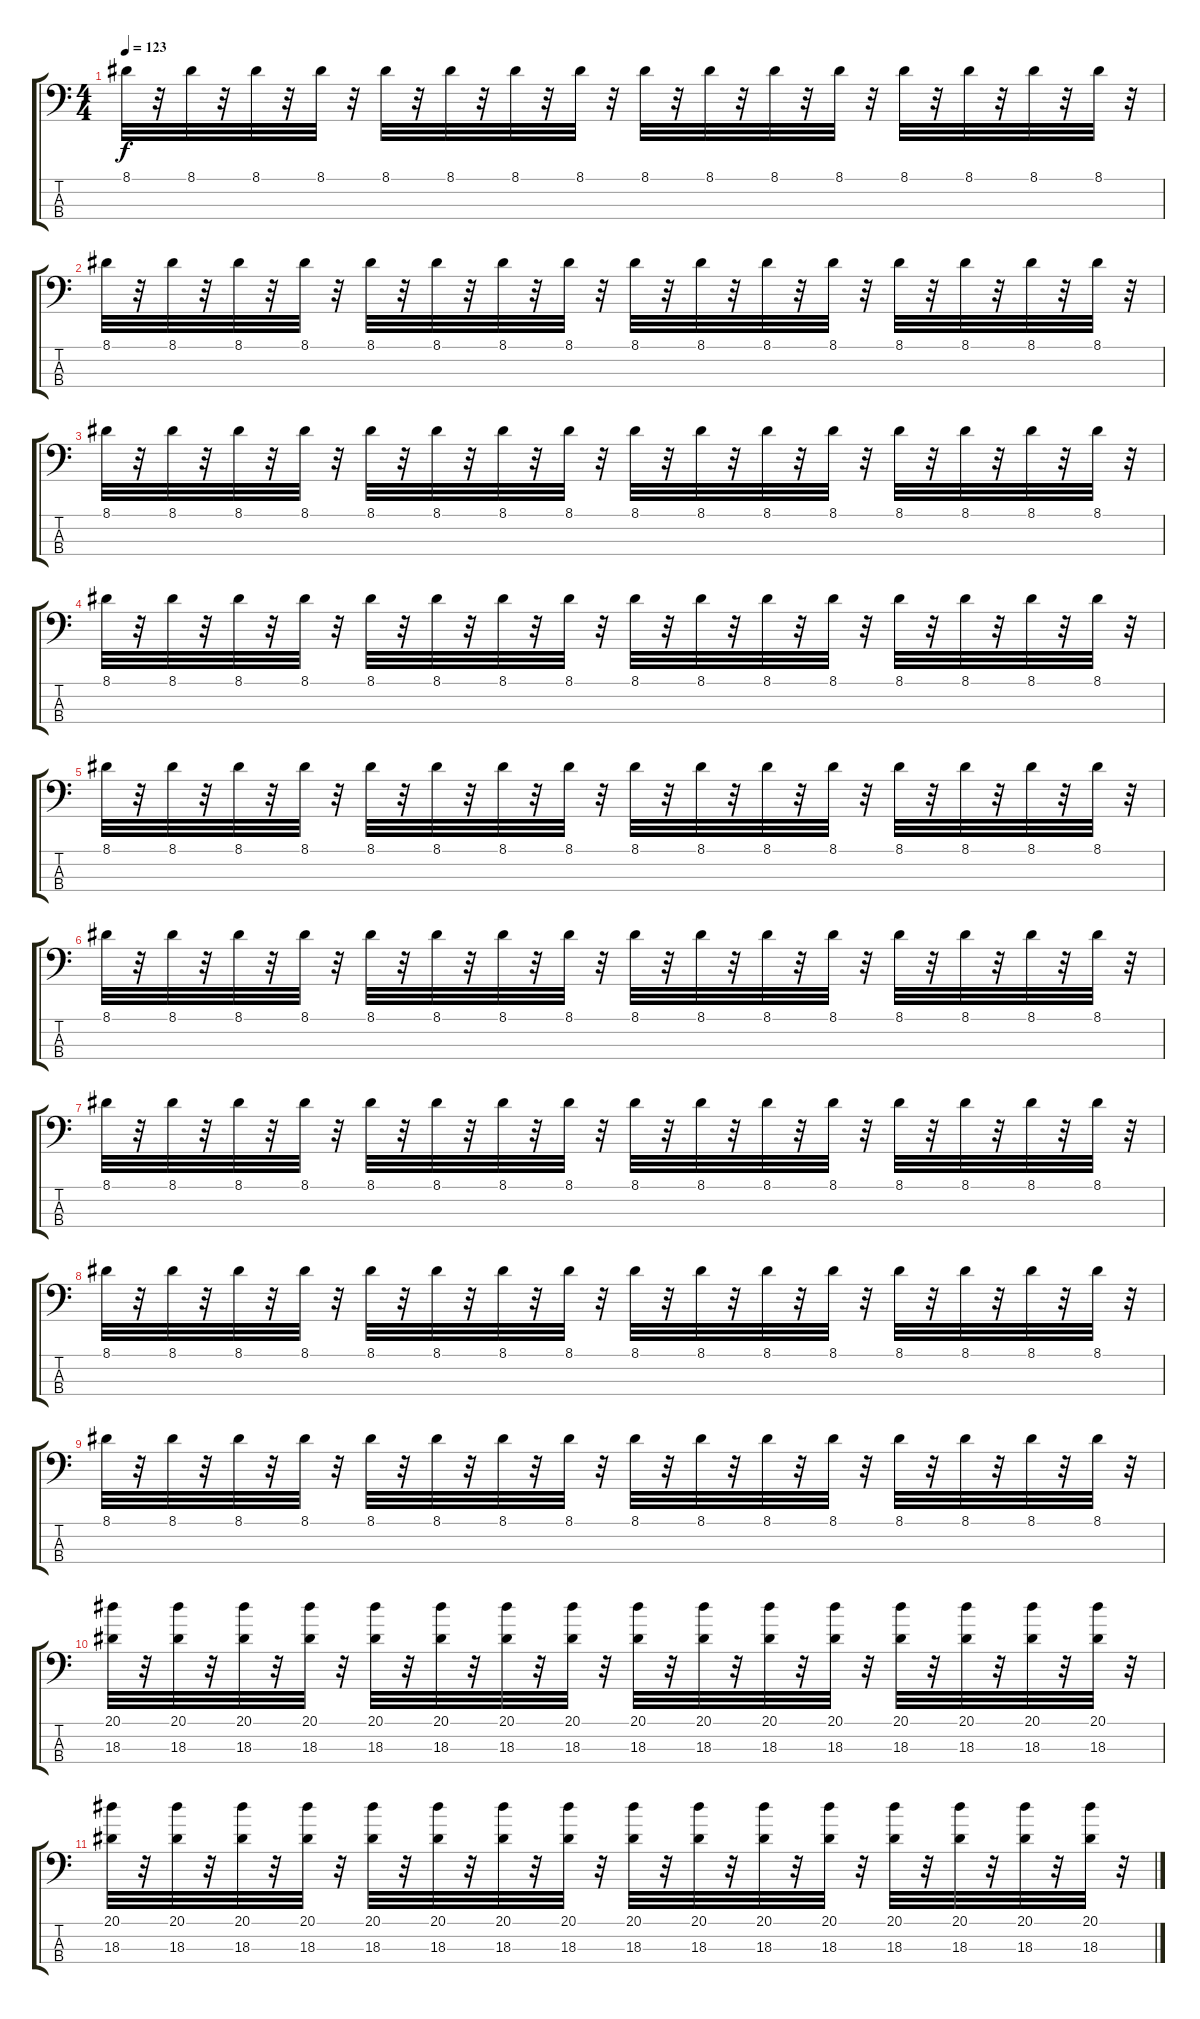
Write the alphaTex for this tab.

\track "" {instrument electricbassfinger}
\staff {score tabs}
\tuning (G2 D2 A1 E1) {hide}
\ts (4 4)
\tempo 123
\clef f4
\ks c
8.1.32{dy f volume 8} r.32 8.1.32 r.32 8.1.32 r.32 8.1.32 r.32 8.1.32 r.32 8.1.32 r.32 8.1.32 r.32 8.1.32 r.32 8.1.32 r.32 8.1.32 r.32 8.1.32 r.32 8.1.32 r.32 8.1.32 r.32 8.1.32 r.32 8.1.32 r.32 8.1.32 r.32 |
8.1.32{volume 8} r.32 8.1.32 r.32 8.1.32 r.32 8.1.32 r.32 8.1.32 r.32 8.1.32 r.32 8.1.32 r.32 8.1.32 r.32 8.1.32 r.32 8.1.32 r.32 8.1.32 r.32 8.1.32 r.32 8.1.32 r.32 8.1.32 r.32 8.1.32 r.32 8.1.32 r.32 |
8.1.32{volume 8} r.32 8.1.32 r.32 8.1.32 r.32 8.1.32 r.32 8.1.32 r.32 8.1.32 r.32 8.1.32 r.32 8.1.32 r.32 8.1.32 r.32 8.1.32 r.32 8.1.32 r.32 8.1.32 r.32 8.1.32 r.32 8.1.32 r.32 8.1.32 r.32 8.1.32 r.32 |
8.1.32{volume 8} r.32 8.1.32 r.32 8.1.32 r.32 8.1.32 r.32 8.1.32 r.32 8.1.32 r.32 8.1.32 r.32 8.1.32 r.32 8.1.32 r.32 8.1.32 r.32 8.1.32 r.32 8.1.32 r.32 8.1.32 r.32 8.1.32 r.32 8.1.32 r.32 8.1.32 r.32 |
8.1.32{volume 8} r.32 8.1.32 r.32 8.1.32 r.32 8.1.32 r.32 8.1.32 r.32 8.1.32 r.32 8.1.32 r.32 8.1.32 r.32 8.1.32 r.32 8.1.32 r.32 8.1.32 r.32 8.1.32 r.32 8.1.32 r.32 8.1.32 r.32 8.1.32 r.32 8.1.32 r.32 |
8.1.32{volume 8} r.32 8.1.32 r.32 8.1.32 r.32 8.1.32 r.32 8.1.32 r.32 8.1.32 r.32 8.1.32 r.32 8.1.32 r.32 8.1.32 r.32 8.1.32 r.32 8.1.32 r.32 8.1.32 r.32 8.1.32 r.32 8.1.32 r.32 8.1.32 r.32 8.1.32 r.32 |
8.1.32{volume 8} r.32 8.1.32 r.32 8.1.32 r.32 8.1.32 r.32 8.1.32 r.32 8.1.32 r.32 8.1.32 r.32 8.1.32 r.32 8.1.32 r.32 8.1.32 r.32 8.1.32 r.32 8.1.32 r.32 8.1.32 r.32 8.1.32 r.32 8.1.32 r.32 8.1.32 r.32 |
8.1.32{volume 8} r.32 8.1.32 r.32 8.1.32 r.32 8.1.32 r.32 8.1.32 r.32 8.1.32 r.32 8.1.32 r.32 8.1.32 r.32 8.1.32 r.32 8.1.32 r.32 8.1.32 r.32 8.1.32 r.32 8.1.32 r.32 8.1.32 r.32 8.1.32 r.32 8.1.32 r.32 |
8.1.32{volume 8} r.32 8.1.32 r.32 8.1.32 r.32 8.1.32 r.32 8.1.32 r.32 8.1.32 r.32 8.1.32 r.32 8.1.32 r.32 8.1.32 r.32 8.1.32 r.32 8.1.32 r.32 8.1.32 r.32 8.1.32 r.32 8.1.32 r.32 8.1.32 r.32 8.1.32 r.32 |
(20.1 18.3).32{volume 8} r.32 (20.1 18.3).32 r.32 (20.1 18.3).32 r.32 (20.1 18.3).32 r.32 (20.1 18.3).32 r.32 (20.1 18.3).32 r.32 (20.1 18.3).32 r.32 (20.1 18.3).32 r.32 (20.1 18.3).32 r.32 (20.1 18.3).32 r.32 (20.1 18.3).32 r.32 (20.1 18.3).32 r.32 (20.1 18.3).32 r.32 (20.1 18.3).32 r.32 (20.1 18.3).32 r.32 (20.1 18.3).32 r.32 |
(20.1 18.3).32{volume 8} r.32 (20.1 18.3).32 r.32 (20.1 18.3).32 r.32 (20.1 18.3).32 r.32 (20.1 18.3).32 r.32 (20.1 18.3).32 r.32 (20.1 18.3).32 r.32 (20.1 18.3).32 r.32 (20.1 18.3).32 r.32 (20.1 18.3).32 r.32 (20.1 18.3).32 r.32 (20.1 18.3).32 r.32 (20.1 18.3).32 r.32 (20.1 18.3).32 r.32 (20.1 18.3).32 r.32 (20.1 18.3).32 r.32
